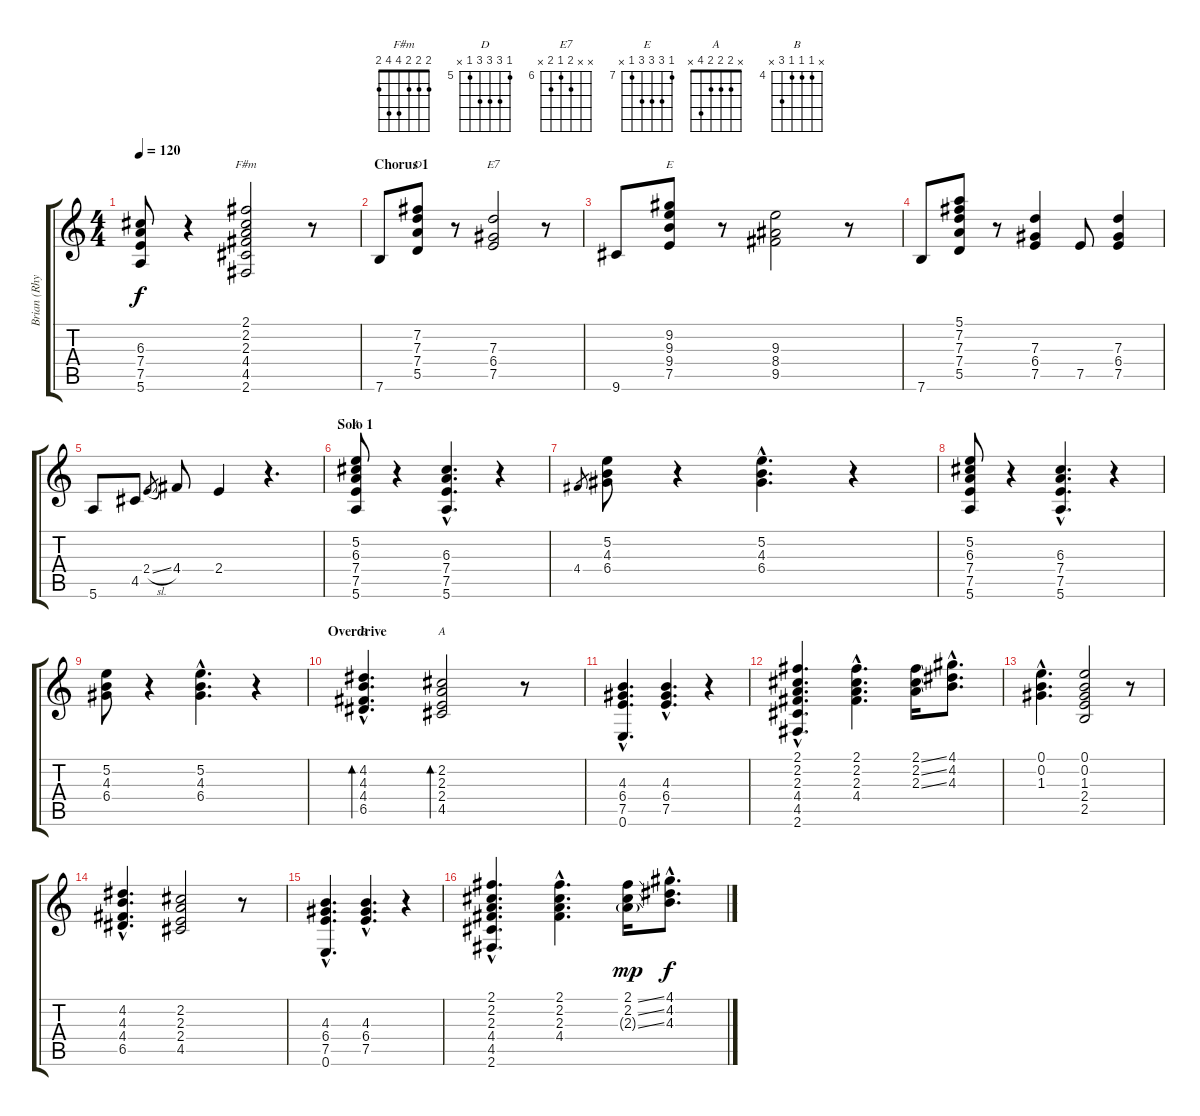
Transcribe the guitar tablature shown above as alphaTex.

\track ("Brian (Rhytm Guitar)" "Brian (Rhy") {instrument acousticguitarsteel}
\staff {score tabs}
\tuning (E4 B3 G3 D3 A2 E2) {hide}
\chord ("F#m" 2 2 2 4 4 2)
\chord ("D" 5 7 7 7 5 x) {firstfret 5}
\chord ("E7" x x 7 6 7 x) {firstfret 6}
\chord ("E" 7 9 9 9 7 x) {firstfret 7}
\chord ("A" 5 5 6 7 7 5) {firstfret 5}
\chord ("B" x 4 4 4 6 x) {firstfret 4}
\chord ("A" x 2 2 2 4 x)
\ts (4 4)
\tempo 120
\clef g2
\ks c
(6.3 7.4 7.5 5.6).8{dy f} r.4 (2.1 2.2 2.3 4.4 4.5 2.6).2{ch "F#m"} r.8 |
\section ("" "Chorus 1")
7.6.8 (7.2 7.3 7.4 5.5).8{ch "D"} r.8 (7.3 6.4 7.5).2{ch "E7"} r.8 |
9.6.8 (9.2 9.3 9.4 7.5).8{ch "E"} r.8 (9.3 8.4 9.5).2 r.8 |
7.6.8 (5.1 7.2 7.3 7.4 5.5).8 r.8 (7.3 6.4 7.5).4 7.5.8 (7.3 6.4 7.5).4 |
5.6.8 4.5.8 2.4{sl}.8{gr} 4.4.8 2.4.4 r.4{d} |
\section ("" "Solo 1")
(5.2 6.3 7.4 7.5 5.6).8{ch "A" volume 16} r.4 (6.3{hac} 7.4{hac} 7.5{hac} 5.6{hac}).4{d} r.4 |
4.4.8{gr} (5.2 4.3 6.4).8 r.4 (5.2{hac} 4.3{hac} 6.4{hac}).4{d} r.4 |
(5.2 6.3 7.4 7.5 5.6).8 r.4 (6.3{hac} 7.4{hac} 7.5{hac} 5.6{hac}).4{d} r.4 |
(5.2 4.3 6.4).8 r.4 (5.2{hac} 4.3{hac} 6.4{hac}).4{d} r.4 |
\section ("" "Overdrive ")
(4.2{hac} 4.3{hac} 4.4{hac} 6.5{hac}).4{d bd 240 ch "B" volume 10} (2.2 2.3 2.4 4.5).2{bd 240 ch "A"} r.8 |
(4.3{hac} 6.4{hac} 7.5{hac} 0.6{hac}).4{d} (4.3{hac} 6.4{hac} 7.5{hac}).4{d} r.4 |
(2.1{hac} 2.2{hac} 2.3{hac} 4.4{hac} 4.5{hac} 2.6{hac}).4{d} (2.1{hac} 2.2{hac} 2.3{hac} 4.4{hac}).4{d} (2.1{ss} 2.2{ss} 2.3{ss}).16 (4.1{hac} 4.2{hac} 4.3{hac}).8{d} |
(0.1{hac} 0.2{hac} 1.3{hac}).4{d} (0.1 0.2 1.3 2.4 2.5).2 r.8 |
(4.2{hac} 4.3{hac} 4.4{hac} 6.5{hac}).4{d} (2.2 2.3 2.4 4.5).2 r.8 |
(4.3{hac} 6.4{hac} 7.5{hac} 0.6{hac}).4{d} (4.3{hac} 6.4{hac} 7.5{hac}).4{d} r.4 |
(2.1{hac} 2.2{hac} 2.3{hac} 4.4{hac} 4.5{hac} 2.6{hac}).4{d} (2.1{hac} 2.2{hac} 2.3{hac} 4.4{hac}).4{d} (2.1{ss} 2.2{ss} 2.3{ss g}).16{dy mp} (4.1{hac} 4.2{hac} 4.3{hac}).8{d dy f}
